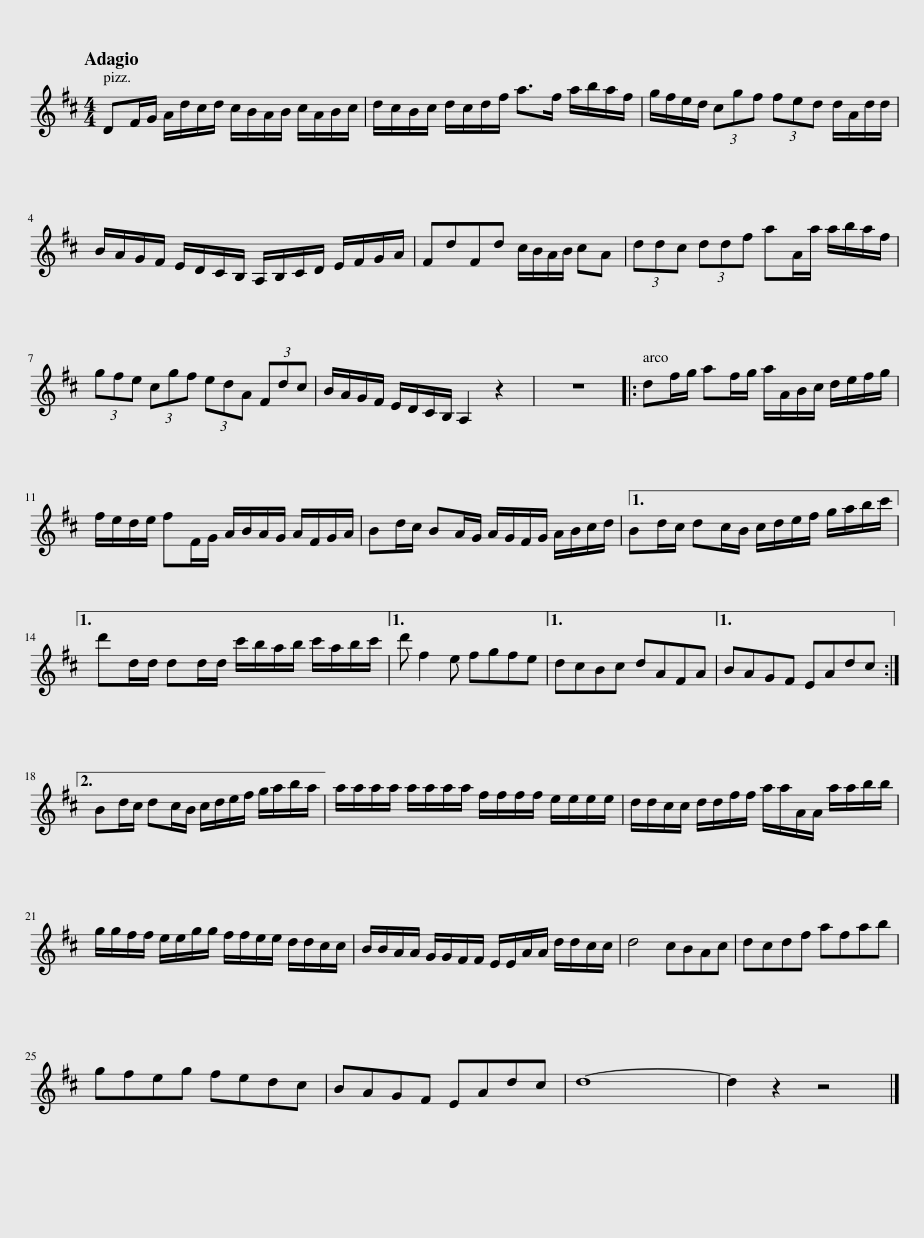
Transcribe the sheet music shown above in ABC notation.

X:1
L:1/8
Q:1/4=71
M:4/4
I:linebreak $
K:D
V:1 treble
V:1
 DF/G/ A/d/c/d/ c/B/A/B/ c/A/B/c/ | d/c/B/c/ d/c/d/f/ a>f a/b/a/f/ | g/f/e/d/ (3cgf (3fed d/A/d/d/ |$ B/A/G/F/ E/D/C/B,/ A,/B,/C/D/ E/F/G/A/ | FdFd c/B/A/B/ cA | %5
 (3ddc (3ddf aA/a/ a/b/a/f/ |$ (3gfe (3cgf (3edA (3Fdc | B/A/G/F/ E/D/C/B,/ A,2 z2 | z8 |: df/g/ af/g/ a/A/B/c/ d/e/f/g/ |$ %10
 f/e/d/e/ fF/G/ A/B/A/G/ A/F/G/A/ | Bd/c/ BA/G/ A/G/F/G/ A/B/c/d/ |1 Bd/c/ dc/B/ c/d/e/f/ g/a/b/c'/ ||1$ d'd/d/ dd/d/ c'/b/a/b/ c'/a/b/c'/ ||1 d' f2 e fgfe ||1 %15
 dcBc dAFA ||1 BAGF EAdc :|2$ Bd/c/ dc/B/ c/d/e/f/ g/a/b/a/ || a/a/a/a/ a/a/a/a/ f/f/f/f/ e/e/e/e/ | d/d/c/c/ d/d/f/f/ a/a/A/A/ a/a/b/b/ |$ %20
 g/g/f/f/ e/e/g/g/ f/f/e/e/ d/d/c/c/ | B/B/A/A/ G/G/F/F/ E/E/A/A/ d/d/c/c/ | d4 cBAc | dcdf afab |$ gfeg fedc | %25
 BAGF EAdc | d8- | d2 z2 z4 |] %28
